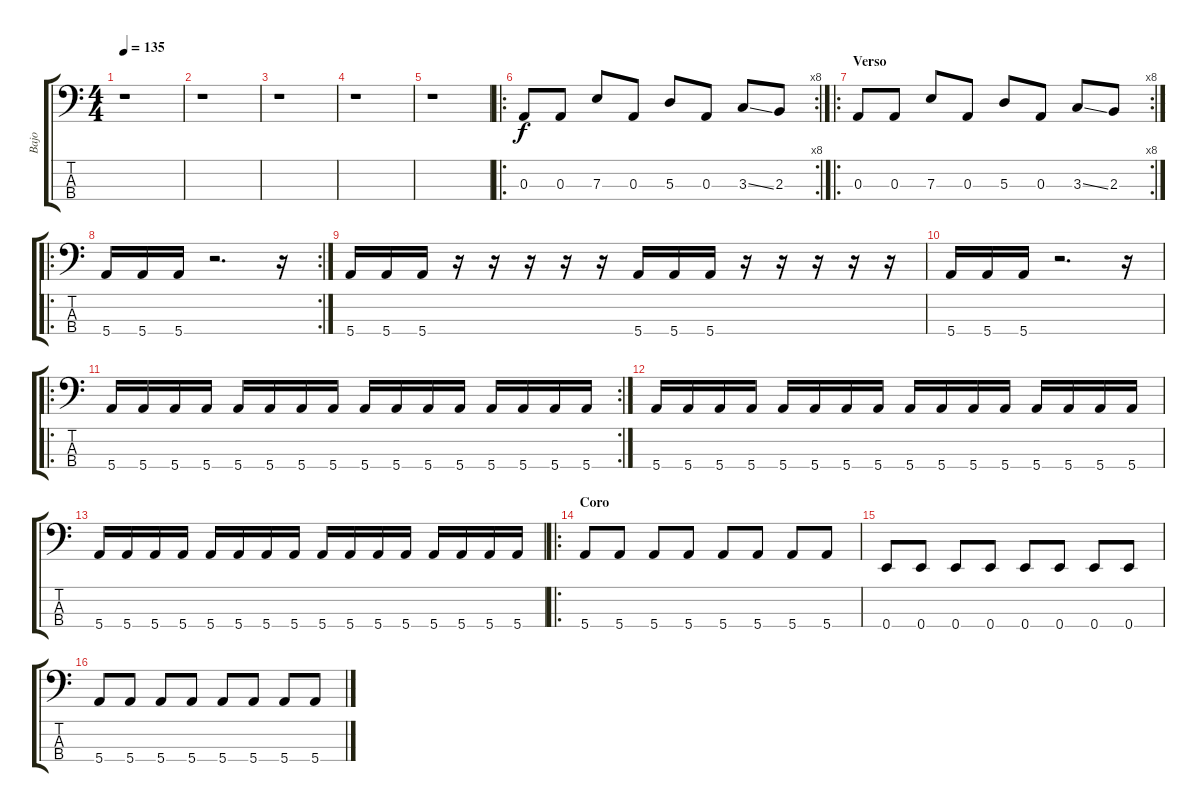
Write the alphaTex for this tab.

\track ("Bajo" "Bajo") {instrument electricbassfinger}
\staff {score tabs}
\tuning (G2 D2 A1 E1) {hide}
\ts (4 4)
\tempo 135
\clef f4
\ks c
r.1{dy f instrument electricbassfinger} |
r.1 |
r.1 |
r.1 |
r.1 |
\ro
\rc 8
0.3.8 0.3.8 7.3.8 0.3.8 5.3.8 0.3.8 3.3{ss}.8 2.3.8 |
\ro
\rc 8
\section ("" "Verso ")
0.3.8 0.3.8 7.3.8 0.3.8 5.3.8 0.3.8 3.3{ss}.8 2.3.8 |
\ro
\rc 2
5.4.16 5.4.16 5.4.16 r.2{d} r.16 |
5.4.16 5.4.16 5.4.16 r.16 r.16 r.16 r.16 r.16 5.4.16 5.4.16 5.4.16 r.16 r.16 r.16 r.16 r.16 |
5.4.16 5.4.16 5.4.16 r.2{d} r.16 |
\ro
\rc 2
5.4.16 5.4.16 5.4.16 5.4.16 5.4.16 5.4.16 5.4.16 5.4.16 5.4.16 5.4.16 5.4.16 5.4.16 5.4.16 5.4.16 5.4.16 5.4.16 |
5.4.16 5.4.16 5.4.16 5.4.16 5.4.16 5.4.16 5.4.16 5.4.16 5.4.16 5.4.16 5.4.16 5.4.16 5.4.16 5.4.16 5.4.16 5.4.16 |
5.4.16 5.4.16 5.4.16 5.4.16 5.4.16 5.4.16 5.4.16 5.4.16 5.4.16 5.4.16 5.4.16 5.4.16 5.4.16 5.4.16 5.4.16 5.4.16 |
\ro
\section ("" "Coro")
5.4.8 5.4.8 5.4.8 5.4.8 5.4.8 5.4.8 5.4.8 5.4.8 |
0.4.8 0.4.8 0.4.8 0.4.8 0.4.8 0.4.8 0.4.8 0.4.8 |
5.4.8 5.4.8 5.4.8 5.4.8 5.4.8 5.4.8 5.4.8 5.4.8
